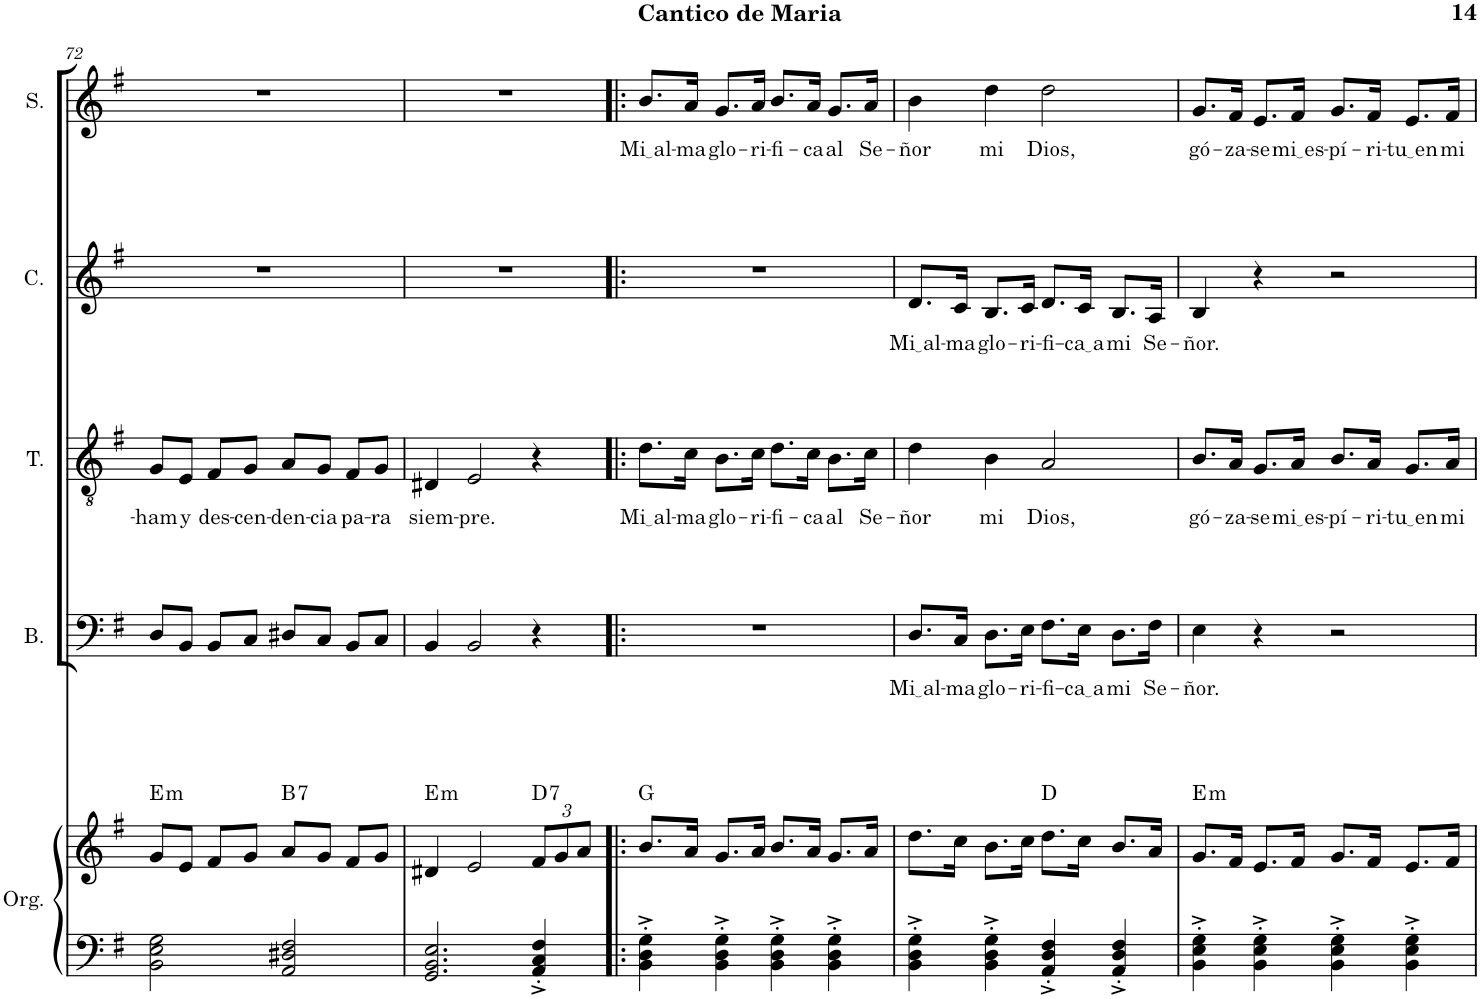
**kern	**kern	**harte	**kern	**text	**kern	**text	**kern	**text	**kern	**text
*part5	*part5	*part5	*part4	*part4	*part3	*part3	*part2	*part2	*part1	*part1
*staff6	*staff5	*	*staff4	*staff4	*staff3	*staff3	*staff2	*staff2	*staff1	*staff1
*I"Órgano	*	*	*I"Bajo	*	*I"Tenor	*	*I"Contralto	*	*I"Soprano	*
*	*	*	*I'B.	*	*I'T.	*	*I'C.	*	*I'S.	*
!!LO:PB:g=z
*clefF4	*clefG2	*	*clefF4	*	*clefGv2	*	*clefG2	*	*clefG2	*
*k[f#]	*k[f#]	*	*k[f#]	*	*k[f#]	*	*k[f#]	*	*k[f#]	*
*M4/4	*M4/4	*	*M4/4	*	*M4/4	*	*M4/4	*	*M4/4	*
=72	=72	=72	=72	=72	=72	=72	=72	=72	=72	=72
!	!	!LO:H:kt=m	!	!	!	!LO:LY:b	!	!	!	!
2BB\ 2E\ 2G\	8g/L	E:min	8D/L	.	8G/L	-ham	1r	.	1r	.
!	!	!	!	!	!	!LO:LY:b	!	!	!	!
.	8e/J	.	8BB/J	.	8E/J	y	.	.	.	.
!	!	!	!	!	!	!LO:LY:b	!	!	!	!
.	8f#/L	.	8BB/L	.	8F#/L	des-	.	.	.	.
!	!	!	!	!	!	!LO:LY:b	!	!	!	!
.	8g/J	.	8C/J	.	8G/J	-cen-	.	.	.	.
!	!	!LO:H:kt=7	!	!	!	!LO:LY:b	!	!	!	!
2AA/ 2D#X/ 2F#/	8a/L	B:7	8D#X/L	.	8A/L	-den-	.	.	.	.
!	!	!	!	!	!	!LO:LY:b	!	!	!	!
.	8g/J	.	8C/J	.	8G/J	-cia	.	.	.	.
!	!	!	!	!	!	!LO:LY:b	!	!	!	!
.	8f#/L	.	8BB/L	.	8F#/L	pa-	.	.	.	.
!	!	!	!	!	!	!LO:LY:b	!	!	!	!
.	8g/J	.	8C/J	.	8G/J	-ra	.	.	.	.
=73	=73	=73	=73	=73	=73	=73	=73	=73	=73	=73
!	!	!LO:H:kt=m	!	!	!	!LO:LY:b	!	!	!	!
2.GG/ 2.BB/ 2.E/	4d#X/	E:min	4BB/	.	4D#X/	siem-	1r	.	1r	.
!	!	!	!	!	!	!LO:LY:b	!	!	!	!
.	2e/	.	2BB/	.	2E/	-pre.	.	.	.	.
*	*Xbrackettup	*	*	*	*	*	*	*	*	*
!	!	!LO:H:kt=7	!	!	!	!	!	!	!	!
4AA/'^ 4C/'^ 4F#/'^	12f#/L	D:7	4r	.	4r	.	.	.	.	.
.	12g/	.	.	.	.	.	.	.	.	.
.	12a/J	.	.	.	.	.	.	.	.	.
=74!|:	=74!|:	=74!|:	=74!|:	=74!|:	=74!|:	=74!|:	=74!|:	=74!|:	=74!|:	=74!|:
!	!	!	!	!	!	!LO:LY:b	!	!	!	!LO:LY:b
4BB\'^ 4D\'^ 4G\'^	8.b/L	G:maj	1r	.	8.d\L	Mi al	1r	.	8.b/L	Mi al
!	!	!	!	!	!	!LO:LY:b	!	!	!	!LO:LY:b
.	16a/Jk	.	.	.	16c\Jk	-ma	.	.	16a/Jk	-ma
!	!	!	!	!	!	!LO:LY:b	!	!	!	!LO:LY:b
4BB\'^ 4D\'^ 4G\'^	8.g/L	.	.	.	8.B\L	glo-	.	.	8.g/L	glo-
!	!	!	!	!	!	!LO:LY:b	!	!	!	!LO:LY:b
.	16a/Jk	.	.	.	16c\Jk	-ri-	.	.	16a/Jk	-ri-
!	!	!	!	!	!	!LO:LY:b	!	!	!	!LO:LY:b
4BB\'^ 4D\'^ 4G\'^	8.b/L	.	.	.	8.d\L	-fi-	.	.	8.b/L	-fi-
!	!	!	!	!	!	!LO:LY:b	!	!	!	!LO:LY:b
.	16a/Jk	.	.	.	16c\Jk	-ca	.	.	16a/Jk	-ca
!	!	!	!	!	!	!LO:LY:b	!	!	!	!LO:LY:b
4BB\'^ 4D\'^ 4G\'^	8.g/L	.	.	.	8.B\L	al	.	.	8.g/L	al
!	!	!	!	!	!	!LO:LY:b	!	!	!	!LO:LY:b
.	16a/Jk	.	.	.	16c\Jk	Se-	.	.	16a/Jk	Se-
=75	=75	=75	=75	=75	=75	=75	=75	=75	=75	=75
!	!	!	!	!LO:LY:b	!	!LO:LY:b	!	!LO:LY:b	!	!LO:LY:b
4BB\'^ 4D\'^ 4G\'^	8.dd\L	.	8.D/L	Mi al	4d\	-ñor	8.d/L	Mi al	4b\	-ñor
!	!	!	!	!LO:LY:b	!	!	!	!LO:LY:b	!	!
.	16cc\Jk	.	16C/Jk	-ma	.	.	16c/Jk	-ma	.	.
!	!	!	!	!LO:LY:b	!	!LO:LY:b	!	!LO:LY:b	!	!LO:LY:b
4BB\'^ 4D\'^ 4G\'^	8.b\L	.	8.D\L	glo-	4B\	mi	8.B/L	glo-	4dd\	mi
!	!	!	!	!LO:LY:b	!	!	!	!LO:LY:b	!	!
.	16cc\Jk	.	16E\Jk	-ri-	.	.	16c/Jk	-ri-	.	.
!	!	!	!	!LO:LY:b	!	!LO:LY:b	!	!LO:LY:b	!	!LO:LY:b
4AA/'^ 4D/'^ 4F#/'^	8.dd\L	D:maj	8.F#\L	-fi-	2A/	Dios,	8.d/L	-fi-	2dd\	Dios,
!	!	!	!	!LO:LY:b	!	!	!	!LO:LY:b	!	!
.	16cc\Jk	.	16E\Jk	ca a	.	.	16c/Jk	ca a	.	.
!	!	!	!	!LO:LY:b	!	!	!	!LO:LY:b	!	!
4AA/'^ 4D/'^ 4F#/'^	8.b/L	.	8.D\L	mi	.	.	8.B/L	mi	.	.
!	!	!	!	!LO:LY:b	!	!	!	!LO:LY:b	!	!
.	16a/Jk	.	16F#\Jk	Se-	.	.	16A/Jk	Se-	.	.
=76	=76	=76	=76	=76	=76	=76	=76	=76	=76	=76
!	!	!LO:H:kt=m	!	!LO:LY:b	!	!LO:LY:b	!	!LO:LY:b	!	!LO:LY:b
4BB\'^ 4E\'^ 4G\'^	8.g/L	E:min	4E\	-ñor.	8.B/L	gó-	4B/	-ñor.	8.g/L	gó-
!	!	!	!	!	!	!LO:LY:b	!	!	!	!LO:LY:b
.	16f#/Jk	.	.	.	16A/Jk	-za-	.	.	16f#/Jk	-za-
!	!	!	!	!	!	!LO:LY:b	!	!	!	!LO:LY:b
4BB\'^ 4E\'^ 4G\'^	8.e/L	.	4r	.	8.G/L	-se	4r	.	8.e/L	-se
!	!	!	!	!	!	!LO:LY:b	!	!	!	!LO:LY:b
.	16f#/Jk	.	.	.	16A/Jk	mi es	.	.	16f#/Jk	mi es
!	!	!	!	!	!	!LO:LY:b	!	!	!	!LO:LY:b
4BB\'^ 4E\'^ 4G\'^	8.g/L	.	2r	.	8.B/L	-pí-	2r	.	8.g/L	-pí-
!	!	!	!	!	!	!LO:LY:b	!	!	!	!LO:LY:b
.	16f#/Jk	.	.	.	16A/Jk	-ri-	.	.	16f#/Jk	-ri-
!	!	!	!	!	!	!LO:LY:b	!	!	!	!LO:LY:b
4BB\'^ 4E\'^ 4G\'^	8.e/L	.	.	.	8.G/L	tu en	.	.	8.e/L	tu en
!	!	!	!	!	!	!LO:LY:b	!	!	!	!LO:LY:b
.	16f#/Jk	.	.	.	16A/Jk	mi	.	.	16f#/Jk	mi
=	=	=	=	=	=	=	=	=	=	=
*-	*-	*-	*-	*-	*-	*-	*-	*-	*-	*-
